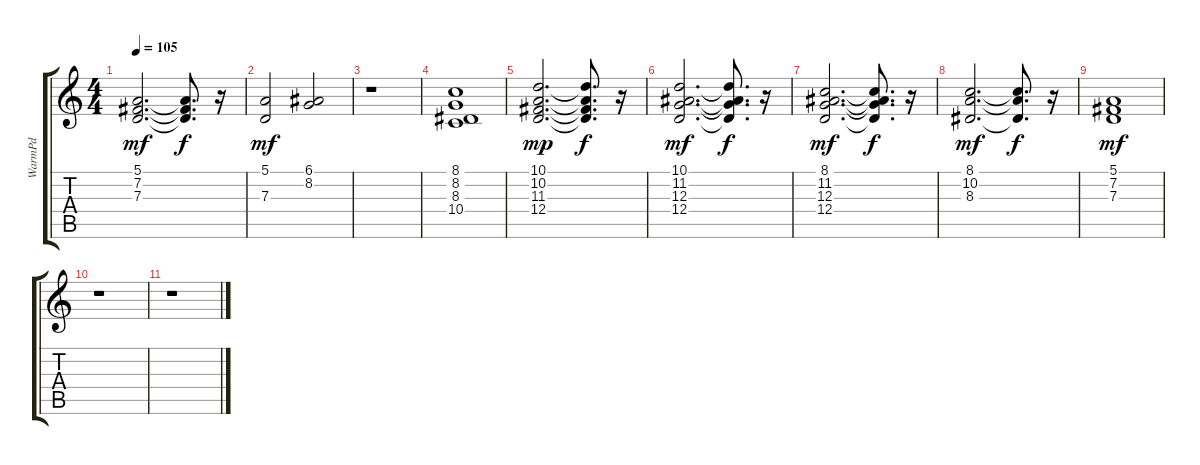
\track ("WarmPd" "WarmPd") {instrument pad2warm}
\staff {score tabs}
\tuning (E4 B3 G3 D3 A2 E2) {hide}
\ts (4 4)
\tempo 105
\clef g2
\ks c
(5.1 7.2 7.3).2{d dy mf} (5.1{t} 7.2{t} 7.3{t}).8{d dy f} r.16 |
(5.1 7.3).2{dy mf} (6.1 8.2).2 |
r.1 |
(8.1 8.2 8.3 10.4).1 |
(10.1 10.2 11.3 12.4).2{d dy mp} (10.1{t} 10.2{t} 11.3{t} 12.4{t}).8{d dy f} r.16 |
(10.1 11.2 12.3 12.4).2{d dy mf} (10.1{t} 11.2{t} 12.3{t} 12.4{t}).8{d dy f} r.16 |
(8.1 11.2 12.3 12.4).2{d dy mf} (8.1{t} 11.2{t} 12.3{t} 12.4{t}).8{d dy f} r.16 |
(8.1 10.2 8.3).2{d dy mf} (8.1{t} 10.2{t} 8.3{t}).8{d dy f} r.16 |
(5.1 7.2 7.3).1{dy mf} |
r.1 |
r.1
